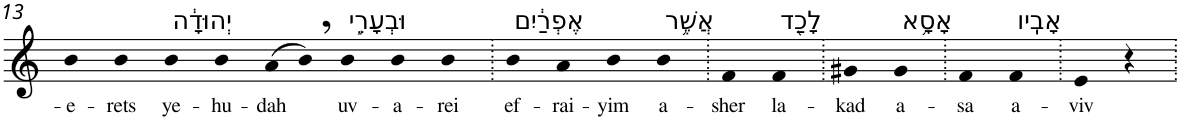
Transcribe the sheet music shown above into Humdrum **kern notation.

**kern	**text
*part1	*part1
*staff1	*staff1
*I"Piano	*
*I'Pno	*
!!LO:PB:g=z
*clefG2	*
*k[]	*
=13	=13
!	!LO:LY:b
4b	-e-
!	!LO:LY:b
4b	-rets
!LO:TX:a:t=יְהוּדָ֔ה	!
!	!LO:LY:b
4b	ye-
!	!LO:LY:b
4b	-hu-
!	!LO:LY:b
(>8a	-dah
8b,)	.
!LO:TX:a:t=וּבְעָרֵ֣י	!
!	!LO:LY:b
4b	uv-
!	!LO:LY:b
4b	-a-
!	!LO:LY:b
4b	-rei
=14.	=14.
!LO:TX:a:t=אֶפְרַ֔יִם	!
!	!LO:LY:b
4b	ef-
!	!LO:LY:b
4a	-rai-
!	!LO:LY:b
4b	-yim
!LO:TX:a:t=אֲשֶׁ֥ר	!
!	!LO:LY:b
4b	a-
=15.	=15.
!	!LO:LY:b
4f	-sher
!LO:TX:a:t=לָכַ֖ד	!
!	!LO:LY:b
4f	la-
=16.	=16.
!	!LO:LY:b
4g#X	-kad
!LO:TX:a:t=אָסָ֥א	!
!	!LO:LY:b
4g#	a-
=17.	=17.
!	!LO:LY:b
4f	-sa
!LO:TX:a:t=אָבִֽיו	!
!	!LO:LY:b
4f	a-
=18.	=18.
!	!LO:LY:b
4e	-viv
4r	.
=.	=.
*-	*-
